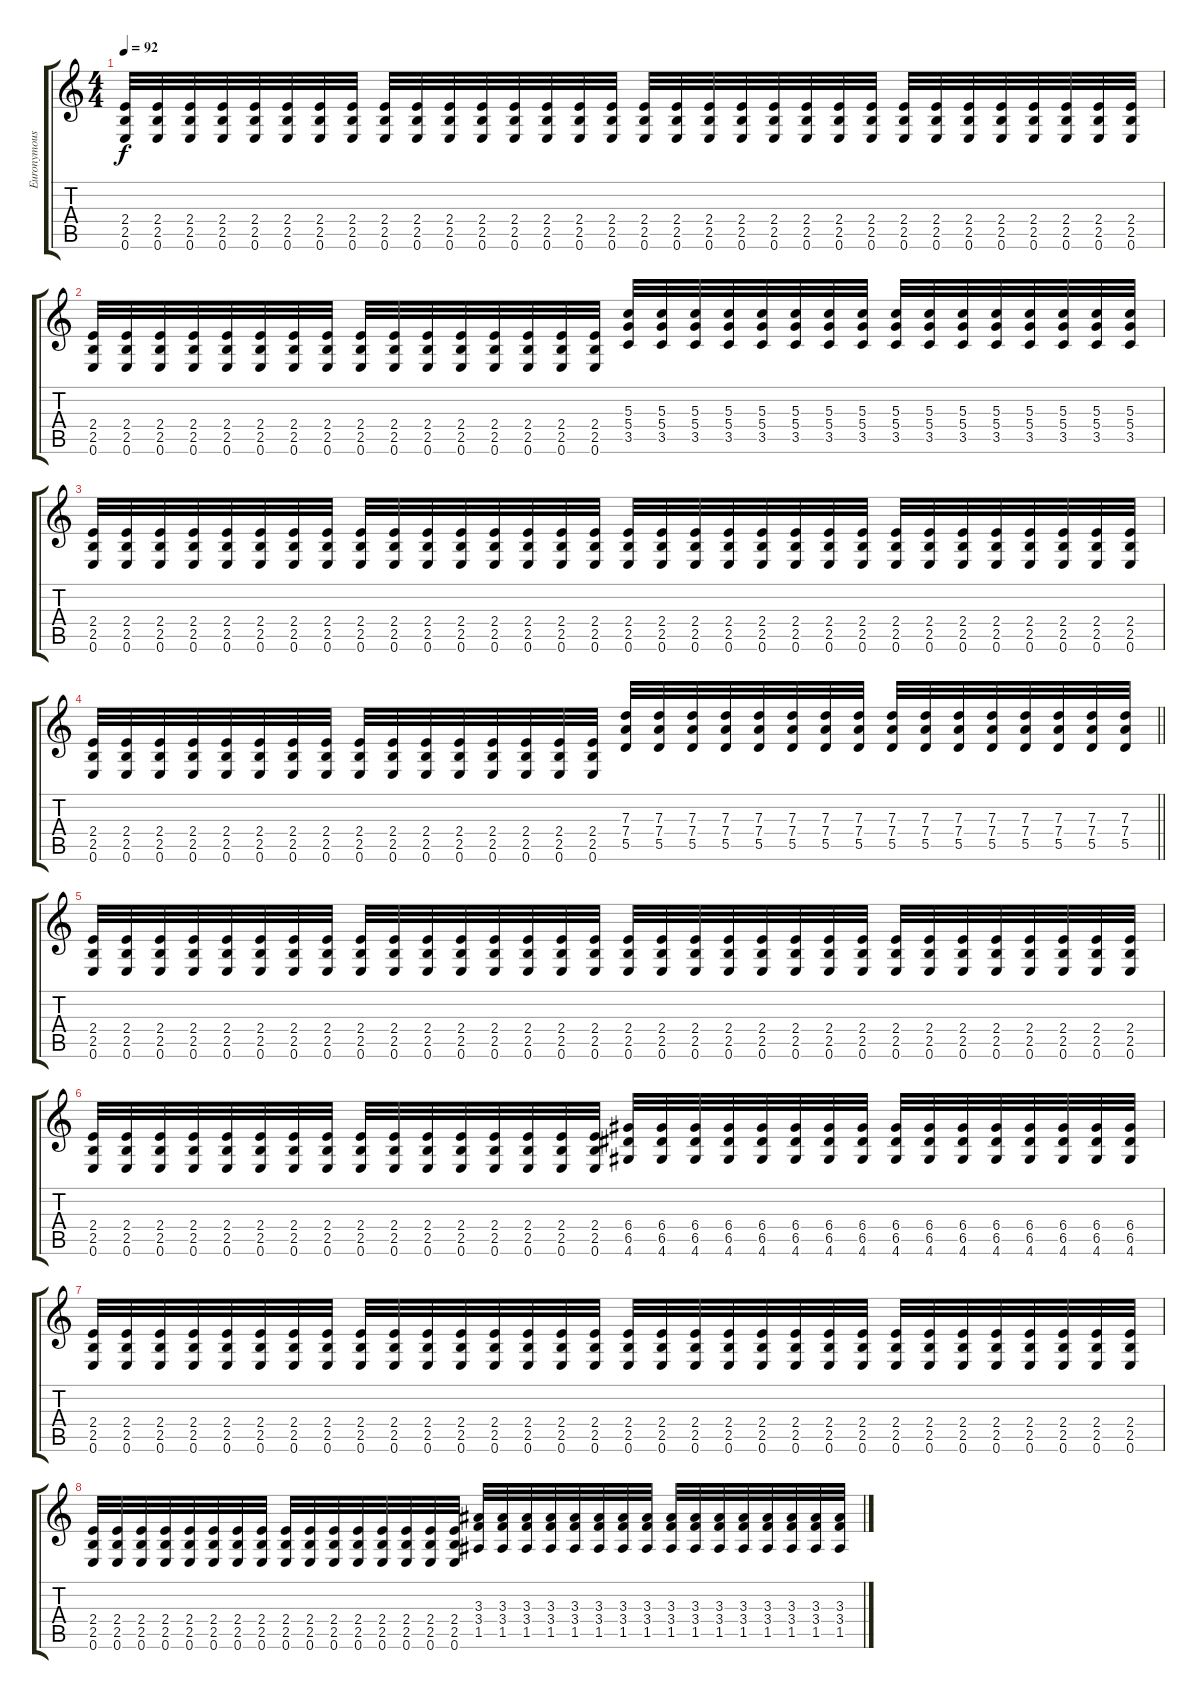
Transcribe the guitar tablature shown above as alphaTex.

\track ("Euronymous Rhythm" "Euronymous") {instrument distortionguitar}
\staff {score tabs}
\tuning (E4 B3 G3 D3 A2 E2) {hide}
\ts (4 4)
\tempo 92
\clef g2
\ks c
(2.4 2.5 0.6).32{dy f} (2.4 2.5 0.6).32 (2.4 2.5 0.6).32 (2.4 2.5 0.6).32 (2.4 2.5 0.6).32 (2.4 2.5 0.6).32 (2.4 2.5 0.6).32 (2.4 2.5 0.6).32 (2.4 2.5 0.6).32 (2.4 2.5 0.6).32 (2.4 2.5 0.6).32 (2.4 2.5 0.6).32 (2.4 2.5 0.6).32 (2.4 2.5 0.6).32 (2.4 2.5 0.6).32 (2.4 2.5 0.6).32 (2.4 2.5 0.6).32 (2.4 2.5 0.6).32 (2.4 2.5 0.6).32 (2.4 2.5 0.6).32 (2.4 2.5 0.6).32 (2.4 2.5 0.6).32 (2.4 2.5 0.6).32 (2.4 2.5 0.6).32 (2.4 2.5 0.6).32 (2.4 2.5 0.6).32 (2.4 2.5 0.6).32 (2.4 2.5 0.6).32 (2.4 2.5 0.6).32 (2.4 2.5 0.6).32 (2.4 2.5 0.6).32 (2.4 2.5 0.6).32 |
(2.4 2.5 0.6).32 (2.4 2.5 0.6).32 (2.4 2.5 0.6).32 (2.4 2.5 0.6).32 (2.4 2.5 0.6).32 (2.4 2.5 0.6).32 (2.4 2.5 0.6).32 (2.4 2.5 0.6).32 (2.4 2.5 0.6).32 (2.4 2.5 0.6).32 (2.4 2.5 0.6).32 (2.4 2.5 0.6).32 (2.4 2.5 0.6).32 (2.4 2.5 0.6).32 (2.4 2.5 0.6).32 (2.4 2.5 0.6).32 (5.3 5.4 3.5).32 (5.3 5.4 3.5).32 (5.3 5.4 3.5).32 (5.3 5.4 3.5).32 (5.3 5.4 3.5).32 (5.3 5.4 3.5).32 (5.3 5.4 3.5).32 (5.3 5.4 3.5).32 (5.3 5.4 3.5).32 (5.3 5.4 3.5).32 (5.3 5.4 3.5).32 (5.3 5.4 3.5).32 (5.3 5.4 3.5).32 (5.3 5.4 3.5).32 (5.3 5.4 3.5).32 (5.3 5.4 3.5).32 |
(2.4 2.5 0.6).32 (2.4 2.5 0.6).32 (2.4 2.5 0.6).32 (2.4 2.5 0.6).32 (2.4 2.5 0.6).32 (2.4 2.5 0.6).32 (2.4 2.5 0.6).32 (2.4 2.5 0.6).32 (2.4 2.5 0.6).32 (2.4 2.5 0.6).32 (2.4 2.5 0.6).32 (2.4 2.5 0.6).32 (2.4 2.5 0.6).32 (2.4 2.5 0.6).32 (2.4 2.5 0.6).32 (2.4 2.5 0.6).32 (2.4 2.5 0.6).32 (2.4 2.5 0.6).32 (2.4 2.5 0.6).32 (2.4 2.5 0.6).32 (2.4 2.5 0.6).32 (2.4 2.5 0.6).32 (2.4 2.5 0.6).32 (2.4 2.5 0.6).32 (2.4 2.5 0.6).32 (2.4 2.5 0.6).32 (2.4 2.5 0.6).32 (2.4 2.5 0.6).32 (2.4 2.5 0.6).32 (2.4 2.5 0.6).32 (2.4 2.5 0.6).32 (2.4 2.5 0.6).32 |
\barLineRight lightlight
(2.4 2.5 0.6).32 (2.4 2.5 0.6).32 (2.4 2.5 0.6).32 (2.4 2.5 0.6).32 (2.4 2.5 0.6).32 (2.4 2.5 0.6).32 (2.4 2.5 0.6).32 (2.4 2.5 0.6).32 (2.4 2.5 0.6).32 (2.4 2.5 0.6).32 (2.4 2.5 0.6).32 (2.4 2.5 0.6).32 (2.4 2.5 0.6).32 (2.4 2.5 0.6).32 (2.4 2.5 0.6).32 (2.4 2.5 0.6).32 (7.3 7.4 5.5).32 (7.3 7.4 5.5).32 (7.3 7.4 5.5).32 (7.3 7.4 5.5).32 (7.3 7.4 5.5).32 (7.3 7.4 5.5).32 (7.3 7.4 5.5).32 (7.3 7.4 5.5).32 (7.3 7.4 5.5).32 (7.3 7.4 5.5).32 (7.3 7.4 5.5).32 (7.3 7.4 5.5).32 (7.3 7.4 5.5).32 (7.3 7.4 5.5).32 (7.3 7.4 5.5).32 (7.3 7.4 5.5).32 |
(2.4 2.5 0.6).32 (2.4 2.5 0.6).32 (2.4 2.5 0.6).32 (2.4 2.5 0.6).32 (2.4 2.5 0.6).32 (2.4 2.5 0.6).32 (2.4 2.5 0.6).32 (2.4 2.5 0.6).32 (2.4 2.5 0.6).32 (2.4 2.5 0.6).32 (2.4 2.5 0.6).32 (2.4 2.5 0.6).32 (2.4 2.5 0.6).32 (2.4 2.5 0.6).32 (2.4 2.5 0.6).32 (2.4 2.5 0.6).32 (2.4 2.5 0.6).32 (2.4 2.5 0.6).32 (2.4 2.5 0.6).32 (2.4 2.5 0.6).32 (2.4 2.5 0.6).32 (2.4 2.5 0.6).32 (2.4 2.5 0.6).32 (2.4 2.5 0.6).32 (2.4 2.5 0.6).32 (2.4 2.5 0.6).32 (2.4 2.5 0.6).32 (2.4 2.5 0.6).32 (2.4 2.5 0.6).32 (2.4 2.5 0.6).32 (2.4 2.5 0.6).32 (2.4 2.5 0.6).32 |
(2.4 2.5 0.6).32 (2.4 2.5 0.6).32 (2.4 2.5 0.6).32 (2.4 2.5 0.6).32 (2.4 2.5 0.6).32 (2.4 2.5 0.6).32 (2.4 2.5 0.6).32 (2.4 2.5 0.6).32 (2.4 2.5 0.6).32 (2.4 2.5 0.6).32 (2.4 2.5 0.6).32 (2.4 2.5 0.6).32 (2.4 2.5 0.6).32 (2.4 2.5 0.6).32 (2.4 2.5 0.6).32 (2.4 2.5 0.6).32 (6.4 6.5 4.6).32 (6.4 6.5 4.6).32 (6.4 6.5 4.6).32 (6.4 6.5 4.6).32 (6.4 6.5 4.6).32 (6.4 6.5 4.6).32 (6.4 6.5 4.6).32 (6.4 6.5 4.6).32 (6.4 6.5 4.6).32 (6.4 6.5 4.6).32 (6.4 6.5 4.6).32 (6.4 6.5 4.6).32 (6.4 6.5 4.6).32 (6.4 6.5 4.6).32 (6.4 6.5 4.6).32 (6.4 6.5 4.6).32 |
(2.4 2.5 0.6).32 (2.4 2.5 0.6).32 (2.4 2.5 0.6).32 (2.4 2.5 0.6).32 (2.4 2.5 0.6).32 (2.4 2.5 0.6).32 (2.4 2.5 0.6).32 (2.4 2.5 0.6).32 (2.4 2.5 0.6).32 (2.4 2.5 0.6).32 (2.4 2.5 0.6).32 (2.4 2.5 0.6).32 (2.4 2.5 0.6).32 (2.4 2.5 0.6).32 (2.4 2.5 0.6).32 (2.4 2.5 0.6).32 (2.4 2.5 0.6).32 (2.4 2.5 0.6).32 (2.4 2.5 0.6).32 (2.4 2.5 0.6).32 (2.4 2.5 0.6).32 (2.4 2.5 0.6).32 (2.4 2.5 0.6).32 (2.4 2.5 0.6).32 (2.4 2.5 0.6).32 (2.4 2.5 0.6).32 (2.4 2.5 0.6).32 (2.4 2.5 0.6).32 (2.4 2.5 0.6).32 (2.4 2.5 0.6).32 (2.4 2.5 0.6).32 (2.4 2.5 0.6).32 |
(2.4 2.5 0.6).32 (2.4 2.5 0.6).32 (2.4 2.5 0.6).32 (2.4 2.5 0.6).32 (2.4 2.5 0.6).32 (2.4 2.5 0.6).32 (2.4 2.5 0.6).32 (2.4 2.5 0.6).32 (2.4 2.5 0.6).32 (2.4 2.5 0.6).32 (2.4 2.5 0.6).32 (2.4 2.5 0.6).32 (2.4 2.5 0.6).32 (2.4 2.5 0.6).32 (2.4 2.5 0.6).32 (2.4 2.5 0.6).32 (3.3 3.4 1.5).32 (3.3 3.4 1.5).32 (3.3 3.4 1.5).32 (3.3 3.4 1.5).32 (3.3 3.4 1.5).32 (3.3 3.4 1.5).32 (3.3 3.4 1.5).32 (3.3 3.4 1.5).32 (3.3 3.4 1.5).32 (3.3 3.4 1.5).32 (3.3 3.4 1.5).32 (3.3 3.4 1.5).32 (3.3 3.4 1.5).32 (3.3 3.4 1.5).32 (3.3 3.4 1.5).32 (3.3 3.4 1.5).32
